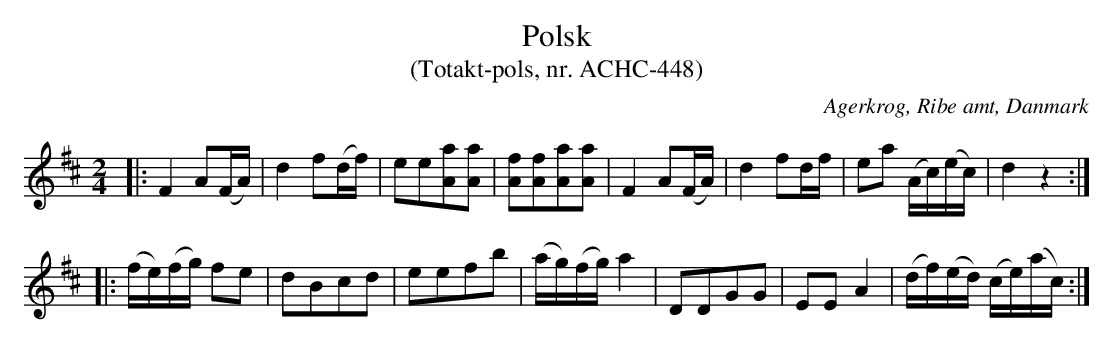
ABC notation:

X:1
T:Polsk
T:(Totakt-pols, nr. ACHC-448)
O:Agerkrog, Ribe amt, Danmark
M:2/4
L:1/8
K:D
|: F2 A(F/A/) | d2 f(d/f/) | ee[Aa][Aa] | [Af][Af][Aa][Aa] | F2 A(F/A/) | d2 fd/f/ | ea (A/c/)(e/c/) | d2z2 :|
|: (f/e/)(f/g/) fe | dBcd | eefb | (a/g/)(f/g/) a2 | DDGG | EE A2 | (d/f/)(e/d/) (c/e/)(a/c/):|
